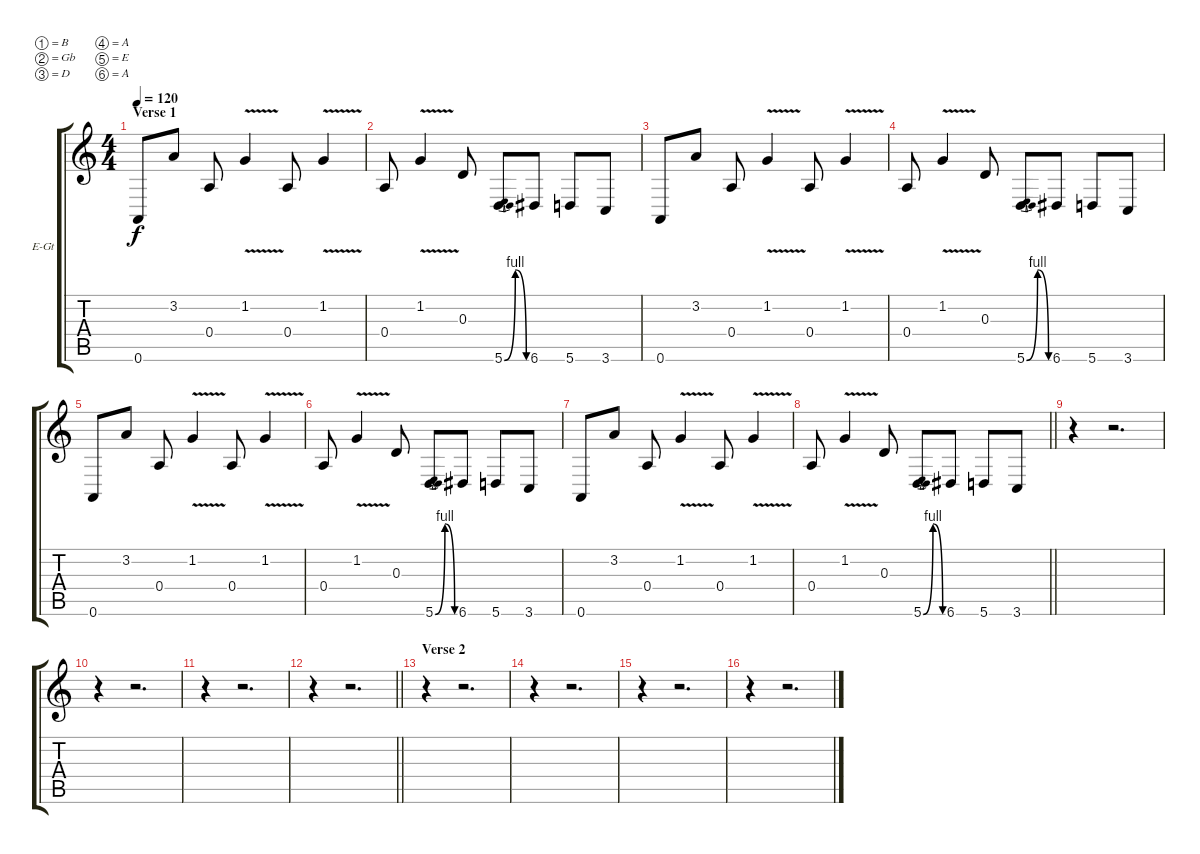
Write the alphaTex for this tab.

\bracketExtendMode groupsimilarinstruments
\firstSystemTrackNameOrientation horizontal
\otherSystemsTrackNameOrientation horizontal
\track ("Clean Gtr. 1" "E-Gt") {instrument electricguitarclean}
\staff {score tabs}
\tuning (B3 Gb3 D3 A2 E2 A1)
\ts (4 4)
\section ("" "Verse 1")
\tempo 120
\clef g2
\ks c
0.6.8{dy f} 3.2.8 0.4.8 1.2{v}.4 0.4.8 1.2{v}.4 |
0.4.8 1.2{v}.4 0.3.8 5.6{be (bendrelease 0 0 30 4 30 4 60 0)}.8 6.6.8 5.6.8 3.6.8 |
0.6.8 3.2.8 0.4.8 1.2{v}.4 0.4.8 1.2{v}.4 |
0.4.8 1.2{v}.4 0.3.8 5.6{be (bendrelease 0 0 30 4 30 4 60 0)}.8 6.6.8 5.6.8 3.6.8 |
0.6.8 3.2.8 0.4.8 1.2{v}.4 0.4.8 1.2{v}.4 |
0.4.8 1.2{v}.4 0.3.8 5.6{be (bendrelease 0 0 30 4 30 4 60 0)}.8 6.6.8 5.6.8 3.6.8 |
0.6.8 3.2.8 0.4.8 1.2{v}.4 0.4.8 1.2{v}.4 |
\barLineRight lightlight
0.4.8 1.2{v}.4 0.3.8 5.6{be (bendrelease 0 0 30 4 30 4 60 0)}.8 6.6.8 5.6.8 3.6.8 |
r.4 r.2{d} |
r.4 r.2{d} |
r.4 r.2{d} |
\barLineRight lightlight
r.4 r.2{d} |
\section ("" "Verse 2")
r.4 r.2{d} |
r.4 r.2{d} |
r.4 r.2{d} |
r.4 r.2{d}
